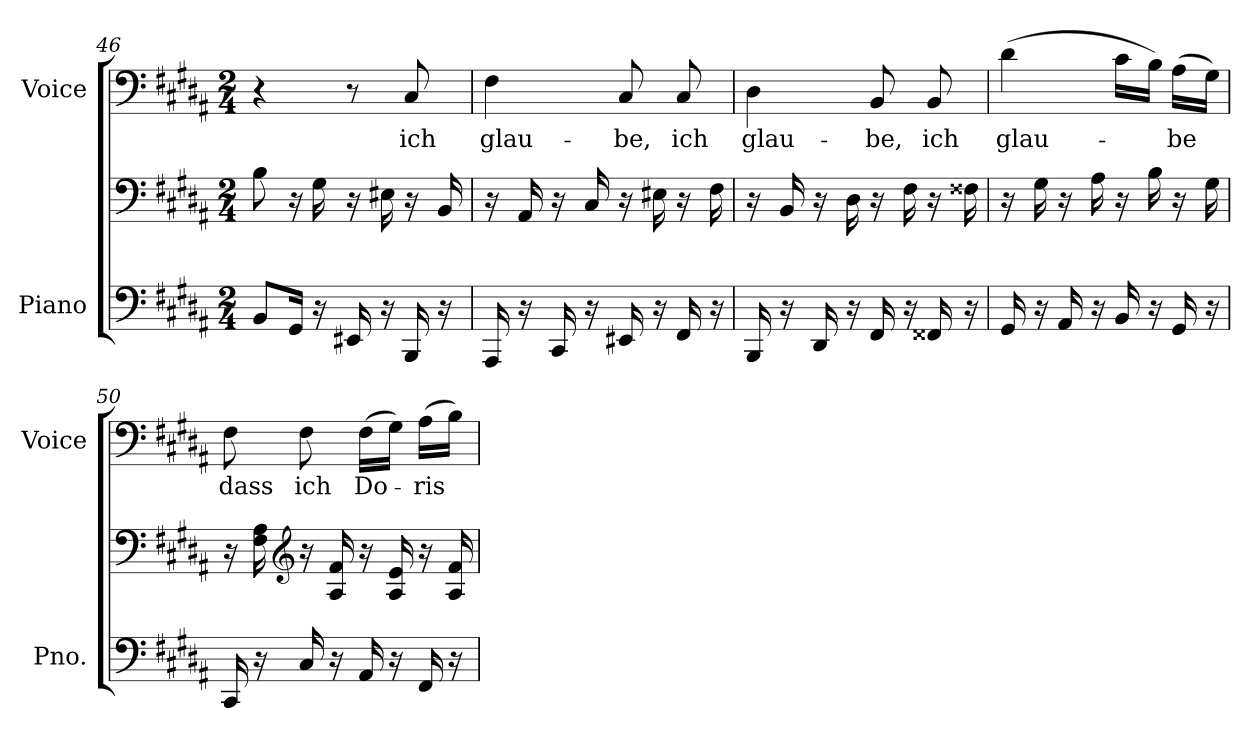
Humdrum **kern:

**kern	**kern	**kern	**text
*part2	*part2	*part1	*part1
*staff3	*staff2	*staff1	*staff1
*I"Piano	*	*I"Voice	*
*I'Pno.	*	*I'Voice	*
*clefF4	*clefF4	*clefF4	*
*k[f#c#g#d#a#]	*k[f#c#g#d#a#]	*k[f#c#g#d#a#]	*
*B:	*B:	*B:	*
*M2/4	*M2/4	*M2/4	*
=46	=46	=46	=46
8BBi/L	8Bi\	4r	.
16GG#i/Jk	16r	.	.
16r	16G#i\	.	.
16EE#Xi/	16r	8r	.
16r	16E#Xi\	.	.
!	!	!	!LO:LY:b:color=#000000
16BBBi/	16r	8C#i/	ich
16r	16BBi/	.	.
!!LO:LB:g=z
=47	=47	=47	=47
!	!	!	!LO:LY:b:color=#000000
16AAA#i/	16r	4F#i\	glau-
16r	16AA#i/	.	.
16CC#i/	16r	.	.
16r	16C#i/	.	.
!	!	!	!LO:LY:b:color=#000000
16EE#Xi/	16r	8C#i/	-be,
16r	16E#Xi\	.	.
!	!	!	!LO:LY:b:color=#000000
16FF#i/	16r	8C#i/	ich
16r	16F#i\	.	.
=48	=48	=48	=48
!	!	!	!LO:LY:b:color=#000000
16BBBi/	16r	4D#i\	glau-
16r	16BBi/	.	.
16DD#i/	16r	.	.
16r	16D#i\	.	.
!	!	!	!LO:LY:b:color=#000000
16FF#i/	16r	8BBi/	-be,
16r	16F#i\	.	.
!	!	!	!LO:LY:b:color=#000000
16FF##Xi/	16r	8BBi/	ich
16r	16F##Xi\	.	.
=49	=49	=49	=49
!	!	!	!LO:LY:b:color=#000000
16GG#i/	16r	(4d#i\	glau-
16r	16G#i\	.	.
16AA#i/	16r	.	.
16r	16A#i\	.	.
16BBi/	16r	16c#i\LL	.
16r	16Bi\	16Bi\JJ)	.
!	!	!	!LO:LY:b:color=#000000
16GG#i/	16r	(16A#i\LL	-be
16r	16G#i\	16G#i\JJ)	.
=50	=50	=50	=50
!	!	!	!LO:LY:b:color=#000000
16CC#i/	16r	8F#i\	dass
16r	16F#i\ 16A#i	.	.
*	*clefG2	*	*
!	!	!	!LO:LY:b:color=#000000
16C#i/	16r	8F#i\	ich
16r	16A#i/ 16f#i	.	.
!	!	!	!LO:LY:b:color=#000000
16AA#i/	16r	(16F#i\LL	Do-
16r	16A#i/ 16ei	16G#i\JJ)	.
!	!	!	!LO:LY:b:color=#000000
16FF#i/	16r	(16A#i\LL	-ris
16r	16A#i/ 16f#i	16Bi\JJ)	.
=	=	=	=
*-	*-	*-	*-
